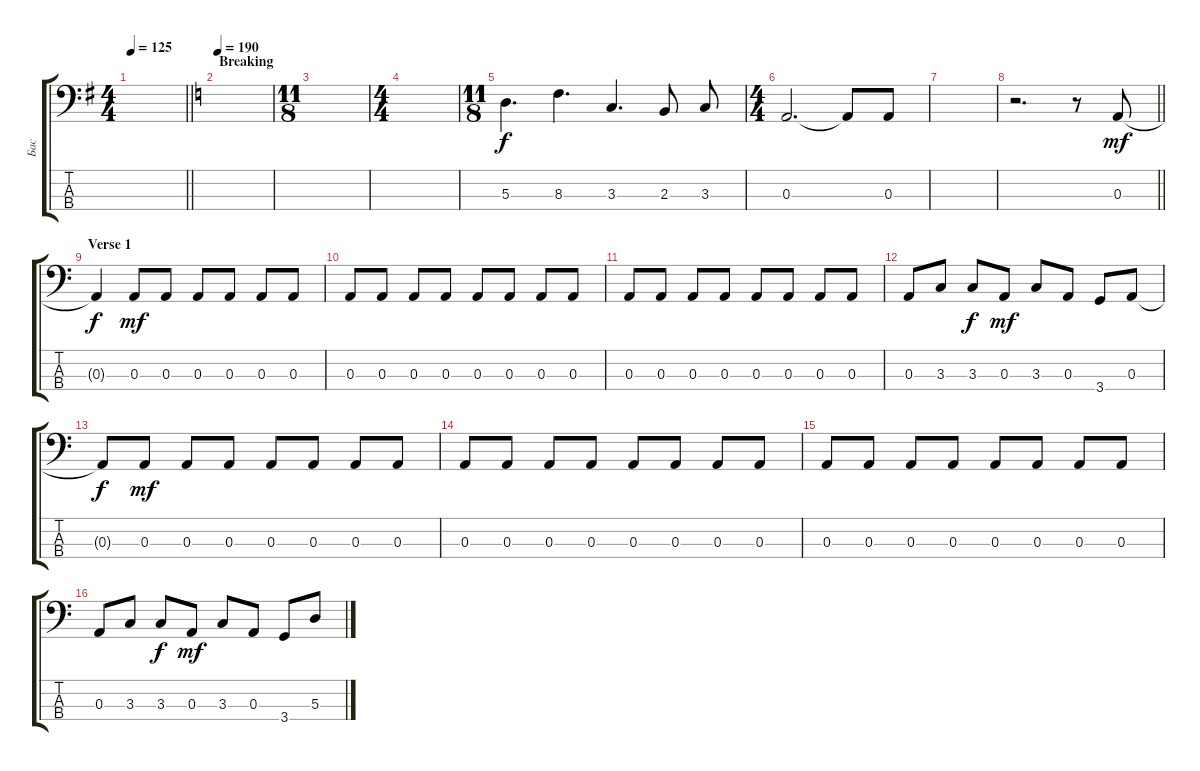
\track ("Бас" "Бас") {instrument electricbassfinger}
\staff {score tabs}
\tuning (G2 D2 A1 E1) {hide}
\ts (4 4)
\tempo 125
\clef f4
\barLineRight lightlight
\ks eminor
|
\section ("" "Breaking")
\tempo 190
\ks aminor
|
\ts (11 8)
|
\ts (4 4)
|
\ts (11 8)
5.3.4{d} 8.3.4{d} 3.3.4{d} 2.3.8 3.3.8 |
\ts (4 4)
0.3.2{d dy f} 0.3{t}.8 0.3.8 |
|
\barLineRight lightlight
r.2{d} r.8 0.3.8{dy mf} |
\section ("" "Verse 1")
0.3{t}.4{dy f} 0.3.8{dy mf} 0.3.8 0.3.8 0.3.8 0.3.8 0.3.8 |
0.3.8 0.3.8 0.3.8 0.3.8 0.3.8 0.3.8 0.3.8 0.3.8 |
0.3.8 0.3.8 0.3.8 0.3.8 0.3.8 0.3.8 0.3.8 0.3.8 |
0.3.8 3.3.8 3.3.8{dy f} 0.3.8{dy mf} 3.3.8 0.3.8 3.4.8 0.3.8 |
0.3{t}.8{dy f} 0.3.8{dy mf} 0.3.8 0.3.8 0.3.8 0.3.8 0.3.8 0.3.8 |
0.3.8 0.3.8 0.3.8 0.3.8 0.3.8 0.3.8 0.3.8 0.3.8 |
0.3.8 0.3.8 0.3.8 0.3.8 0.3.8 0.3.8 0.3.8 0.3.8 |
0.3.8 3.3.8 3.3.8{dy f} 0.3.8{dy mf} 3.3.8 0.3.8 3.4.8 5.3.8
